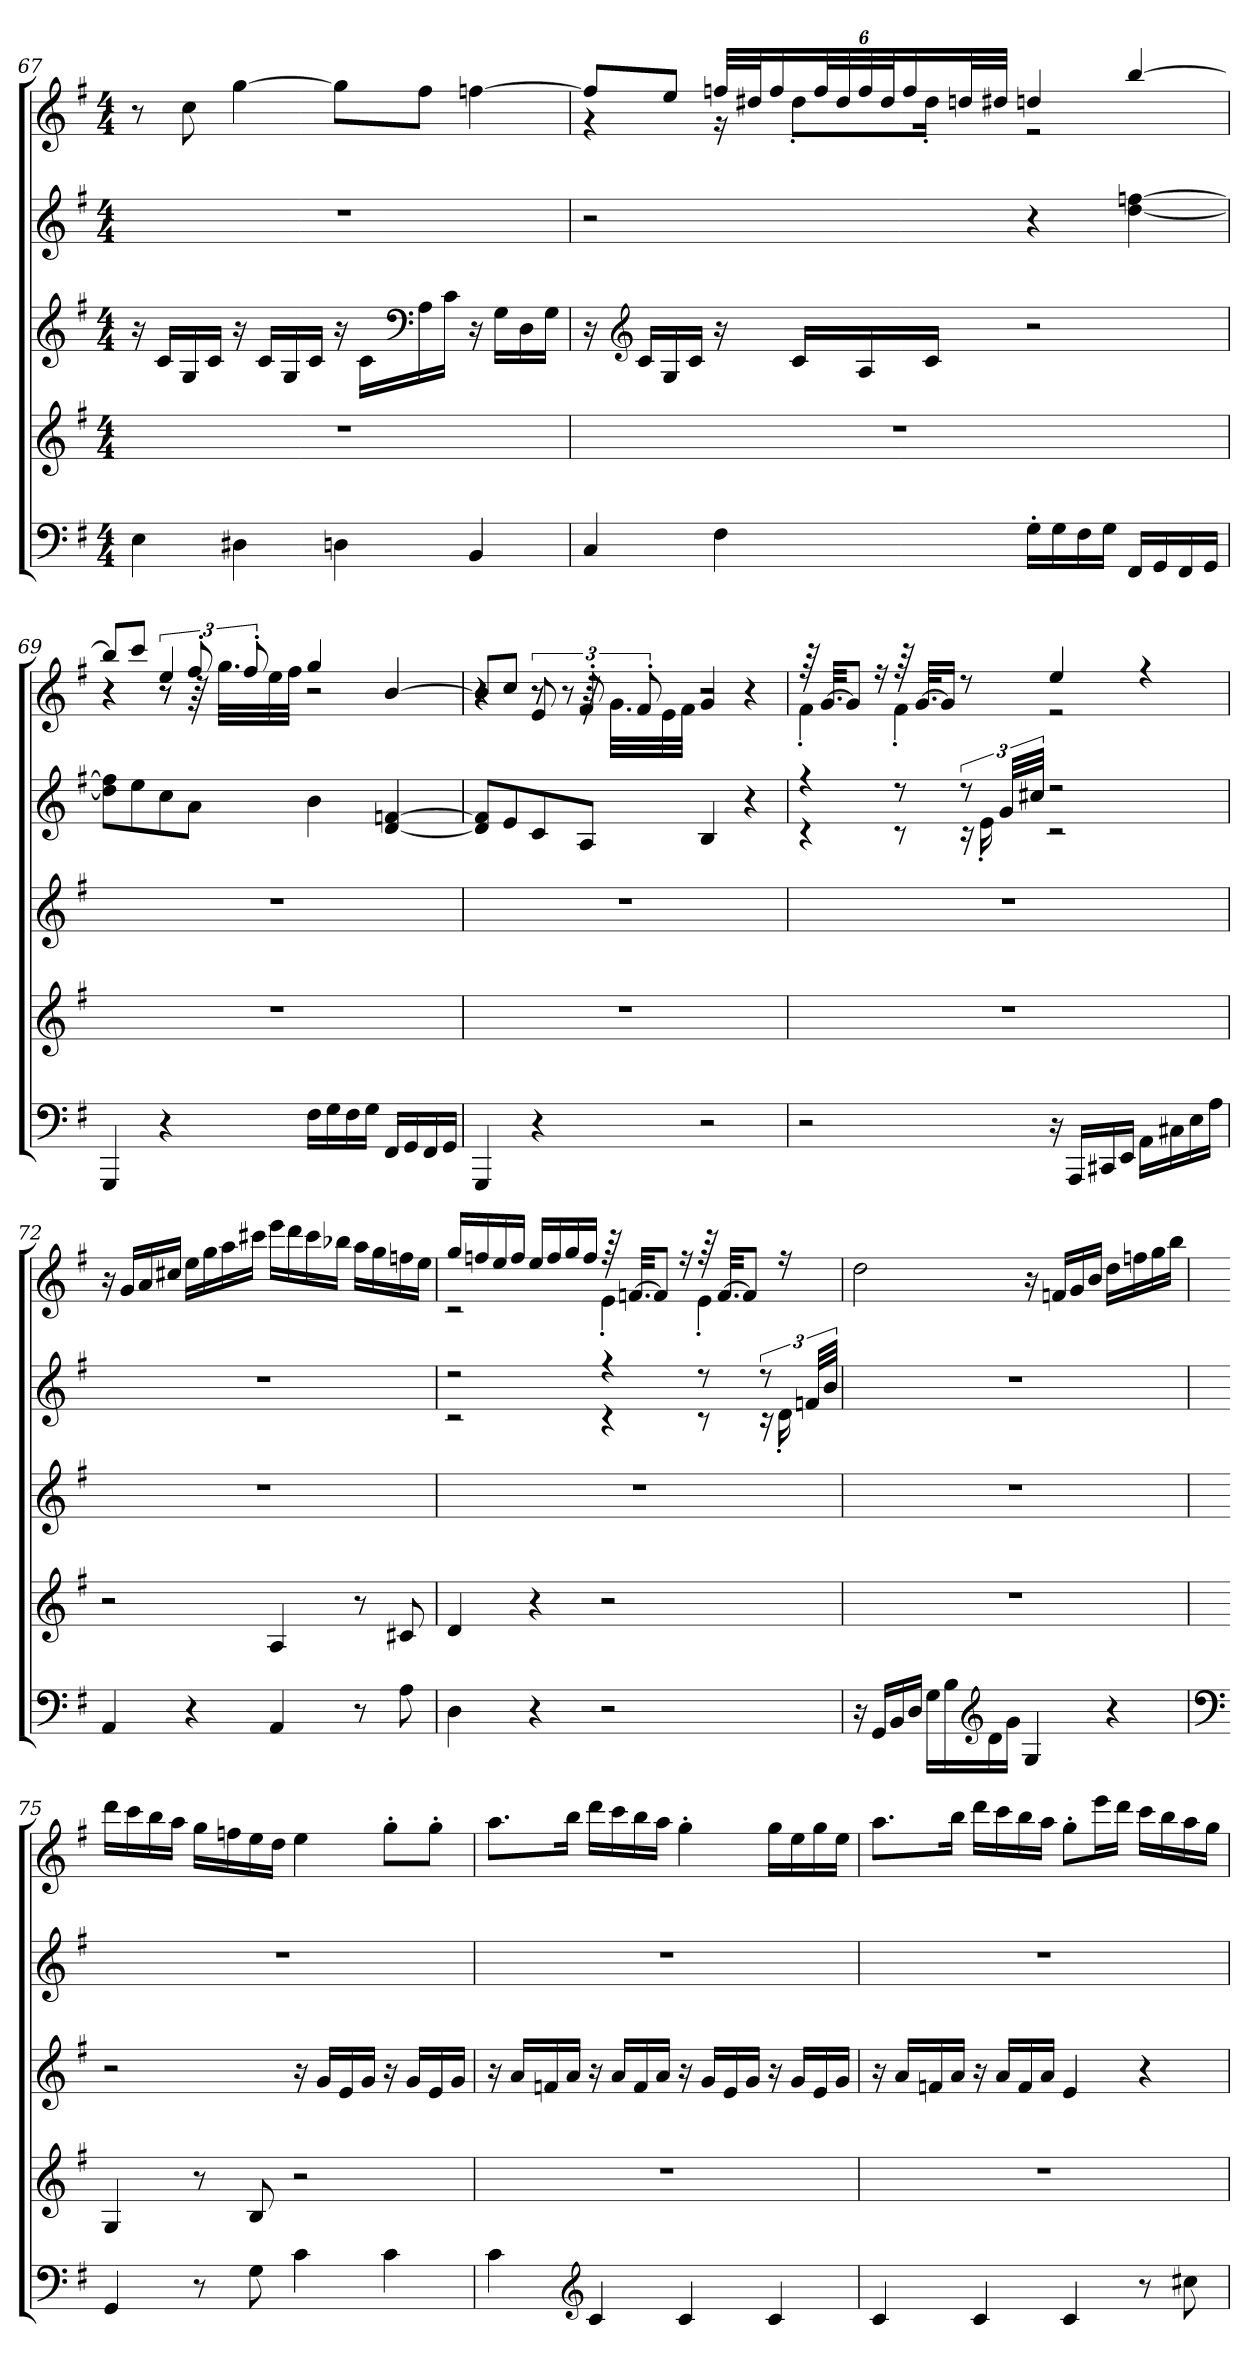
**kern	**kern	**kern	**kern	**kern
*part5	*part4	*part3	*part2	*part1
*staff5	*staff4	*staff3	*staff2	*staff1
!!LO:PB:g=z
*clefF4	*clefG2	*clefG2	*clefG2	*clefG2
*k[f#]	*k[f#]	*k[f#]	*k[f#]	*k[f#]
*M4/4	*M4/4	*M4/4	*M4/4	*M4/4
*MM122	*MM122	*MM122	*MM122	*MM122
=67	=67	=67	=67	=67
4E\	1r	16r	1r	8r
.	.	16c/LL	.	.
.	.	16G/	.	8cc\
.	.	16c/JJ	.	.
4D#X\	.	16r	.	[4gg\
.	.	16c/LL	.	.
.	.	16G/	.	.
.	.	16c/JJ	.	.
*	*	*	*	*MM121
4Dn\	.	16r	.	8gg\L]
.	.	16c\LL	.	.
*	*	*clefF4	*	*
.	.	16A\	.	8ff#\J
.	.	16c\JJ	.	.
4BB/	.	16r	.	[4ffn\
.	.	16G\LL	.	.
.	.	16D\	.	.
.	.	16G\JJ	.	.
!!LO:LB:g=z
=68	=68	=68	=68	=68
*	*	*	*	*MM120
*	*	*	*	*^
4C/	1r	16r	2r	8ff/L]	4r
*	*	*clefG2	*	*	*
.	.	16c/LL	.	.	.
.	.	16G/	.	8ee/J	.
.	.	16c/JJ	.	.	.
*	*	*	*	*Xbrackettup	*
4F#\	.	16r	.	48ffn/LLL	16r
.	.	.	.	48dd#X/J	.
.	.	.	.	24ff/	.
.	.	16c/LL	.	.	8dd#'\L
.	.	.	.	48ff/L	.
.	.	.	.	48dd#/	.
.	.	16A/	.	48ff/	.
.	.	.	.	48dd#/J	.
.	.	.	.	24ff/	.
.	.	16c/JJ	.	.	16dd#'\Jk
.	.	.	.	48ddn/L	.
.	.	.	.	48dd#X/JJJ	.
*	*	*	*	*MM121	*
16G'\LL	.	2r	4r	4ddn/	2r
16G\	.	.	.	.	.
16F#\	.	.	.	.	.
16G\JJ	.	.	.	.	.
*	*	*	*	*MM121	*
16FF#/LL	.	.	[4dd\ [4ffn\	[4bb/	.
16GG/	.	.	.	.	.
16FF#/	.	.	.	.	.
16GG/JJ	.	.	.	.	.
*	*	*	*	*v	*v
!!LO:PB:g=z
=69	=69	=69	=69	=69
*	*	*	*	*MM120
*	*	*	*	*^
*	*	*	*	*	*^
4GGG/	1r	1r	8dd\] 8ff\]L	8bb/L]	4r	4r
.	.	.	8ee\	8ccc/J	.	.
*	*	*	*	*brackettup	*	*
4r	.	.	8cc\	6ee/	8r	8r
.	.	.	8a\J	.	64r	8ff#'/
.	.	.	.	.	32.gg\LLL	.
.	.	.	.	12ff#'/	.	.
.	.	.	.	.	32ee\	.
.	.	.	.	.	32ff#\JJJ	.
*	*	*	*	*MM121	*	*
16F#\LL	.	.	4b\	4gg/	2r	2r
16G\	.	.	.	.	.	.
16F#\	.	.	.	.	.	.
16G\JJ	.	.	.	.	.	.
*	*	*	*	*MM121	*	*
16FF#/LL	.	.	[4d/ [4fn/	[4b/	.	.
16GG/	.	.	.	.	.	.
16FF#/	.	.	.	.	.	.
16GG/JJ	.	.	.	.	.	.
=70	=70	=70	=70	=70	=70	=70
*	*	*	*	*MM120	*	*
4GGG/	1r	1r	8d/] 8f/]L	8b/L]	4r	4r
.	.	.	8e/	8cc/J	.	.
4r	.	.	8c/	12e/	8r	8r
*	*	*	*	*MM119	*	*
.	.	.	.	12r	.	.
.	.	.	8A/J	.	64r	8f#'/
.	.	.	.	.	32.g\LLL	.
.	.	.	.	12f#'/	.	.
.	.	.	.	.	32e\	.
*	*	*	*	*MM118	*	*
.	.	.	.	.	32f#\JJJ	.
2r	.	.	4B/	4g/	2r	2r
*	*	*	*	*MM96	*	*
.	.	.	4r	4r	.	.
*	*	*	*	*v	*v	*v
!!LO:LB:g=z
=71	=71	=71	=71	=71
*	*	*	*	*MM123
*	*	*	*^	*^
2r	1r	1r	4r	4r	64r	4f#'\
.	.	.	.	.	[32.g/KKL	.
.	.	.	.	.	8g/J]	.
.	.	.	.	.	16r	.
.	.	.	8r	8r	64r	4f#'\
.	.	.	.	.	[32.g/KLL	.
.	.	.	.	.	16g/JJ]	.
.	.	.	12r	16r	8r	.
.	.	.	.	16e'\	.	.
.	.	.	48g/LLL	.	.	.
.	.	.	48cc#X/JJJ	.	.	.
*	*	*	*	*	*MM123	*
16r	.	.	2r	2r	4ee/	2r
16AAA/LL	.	.	.	.	.	.
16CC#X/	.	.	.	.	.	.
16EE/JJ	.	.	.	.	.	.
16AA\LL	.	.	.	.	4r	.
16C#X\	.	.	.	.	.	.
16E\	.	.	.	.	.	.
16A\JJ	.	.	.	.	.	.
*	*	*	*v	*v	*	*
*	*	*	*	*v	*v
=72	=72	=72	=72	=72
4AA/	2r	1r	1r	16r
.	.	.	.	16g/LL
.	.	.	.	16a/
.	.	.	.	16cc#X/JJ
4r	.	.	.	16ee\LL
.	.	.	.	16gg\
.	.	.	.	16aa\
.	.	.	.	16ccc#X\JJ
4AA/	4A/	.	.	16eee\LL
.	.	.	.	16ddd\
.	.	.	.	16ccc#\
.	.	.	.	16bb-X\JJ
8r	8r	.	.	16aa\LL
.	.	.	.	16gg\
8A\	8c#X/	.	.	16ffn\
*	*	*	*	*MM120
.	.	.	.	16ee\JJ
!!LO:PB:g=z
=73	=73	=73	=73	=73
*	*	*	*	*MM123
*	*	*	*^	*^
4D\	4d/	1r	2r	2r	16gg/LL	2r
.	.	.	.	.	16ffn/	.
.	.	.	.	.	16ee/	.
.	.	.	.	.	16ff/JJ	.
4r	4r	.	.	.	16ee/LL	.
.	.	.	.	.	16ff/	.
.	.	.	.	.	16gg/	.
*	*	*	*	*	*MM112	*
.	.	.	.	.	16ff/JJ	.
*	*	*	*	*	*MM123	*
2r	2r	.	4r	4r	64r	4e'\
.	.	.	.	.	[32.fn/KKL	.
.	.	.	.	.	8f/J]	.
.	.	.	.	.	16r	.
.	.	.	8r	8r	64r	4e'\
.	.	.	.	.	[32.f/KKL	.
.	.	.	.	.	8f/J]	.
.	.	.	12r	16r	.	.
*	*	*	*	*	*MM123	*
.	.	.	.	16d'\	16r	.
.	.	.	48fn/LLL	.	.	.
.	.	.	48b/JJJ	.	.	.
*	*	*	*v	*v	*	*
*	*	*	*	*v	*v
=74	=74	=74	=74	=74
16r	1r	1r	1r	2dd\
16GG/LL	.	.	.	.
16BB/	.	.	.	.
16D/JJ	.	.	.	.
16G\LL	.	.	.	.
16B\	.	.	.	.
*clefG2	*	*	*	*
16d\	.	.	.	.
16g\JJ	.	.	.	.
4G/	.	.	.	16r
.	.	.	.	16fn/LL
.	.	.	.	16g/
.	.	.	.	16b/JJ
4r	.	.	.	16dd\LL
.	.	.	.	16ffn\
.	.	.	.	16gg\
.	.	.	.	16bb\JJ
!!LO:LB:g=z
=75	=75	=75	=75	=75
*clefF4	*	*	*	*
4GG/	4G/	2r	1r	16ddd\LL
.	.	.	.	16ccc\
.	.	.	.	16bb\
.	.	.	.	16aa\JJ
8r	8r	.	.	16gg\LL
.	.	.	.	16ffn\
8G\	8B/	.	.	16ee\
.	.	.	.	16dd\JJ
*	*	*	*	*MM122
4c\	2r	16r	.	4ee\
.	.	16g/LL	.	.
.	.	16e/	.	.
.	.	16g/JJ	.	.
4c\	.	16r	.	8gg'\L
.	.	16g/LL	.	.
.	.	16e/	.	8gg'\J
.	.	16g/JJ	.	.
=76	=76	=76	=76	=76
*	*	*	*	*MM121
4c\	1r	16r	1r	8.aa\L
.	.	16a/LL	.	.
.	.	16fn/	.	.
.	.	16a/JJ	.	16bb\Jk
*clefG2	*	*	*	*
4c/	.	16r	.	16ddd\LL
.	.	16a/LL	.	16ccc\
.	.	16f/	.	16bb\
.	.	16a/JJ	.	16aa\JJ
*	*	*	*	*MM122
4c/	.	16r	.	4gg'\
.	.	16g/LL	.	.
.	.	16e/	.	.
.	.	16g/JJ	.	.
4c/	.	16r	.	16gg\LL
.	.	16g/LL	.	16ee\
.	.	16e/	.	16gg\
.	.	16g/JJ	.	16ee\JJ
!!LO:PB:g=z
=77	=77	=77	=77	=77
*	*	*	*	*MM121
4c/	1r	16r	1r	8.aa\L
.	.	16a/LL	.	.
.	.	16fn/	.	.
.	.	16a/JJ	.	16bb\Jk
4c/	.	16r	.	16ddd\LL
.	.	16a/LL	.	16ccc\
.	.	16f/	.	16bb\
.	.	16a/JJ	.	16aa\JJ
*	*	*	*	*MM122
4c/	.	4e/	.	8gg'\L
.	.	.	.	16eee\L
.	.	.	.	16ddd\JJ
8r	.	4r	.	16ccc\LL
.	.	.	.	16bb\
8cc#X\	.	.	.	16aa\
.	.	.	.	16gg\JJ
=	=	=	=	=
*-	*-	*-	*-	*-
